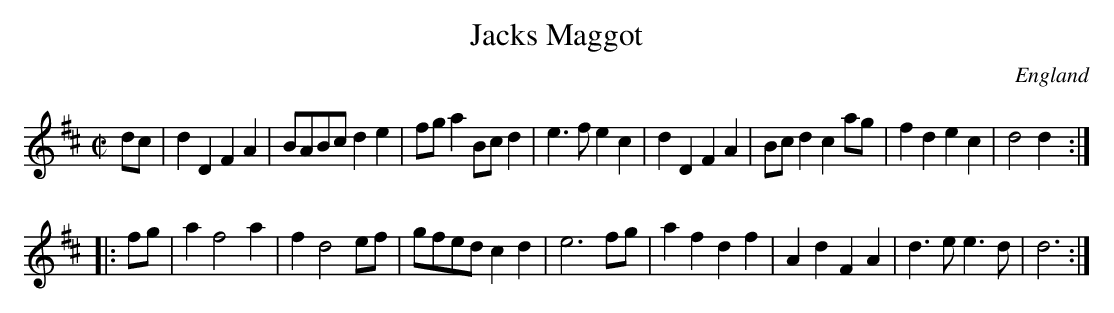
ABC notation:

X:1
T:Jacks Maggot
M:C|
O:England
O:Scotland
K:D major
dc|\
d2D2 F2A2|BABc d2e2|fga2 Bcd2|e3f e2c2|\
d2D2 F2A2|Bcd2 c2ag|f2d2 e2c2|d4 d2::
fg|\
a2f4 a2|f2d4 ef|gfed c2d2|e6 fg|\
a2f2 d2f2|A2d2 F2A2|d3e e3d|d6:|
